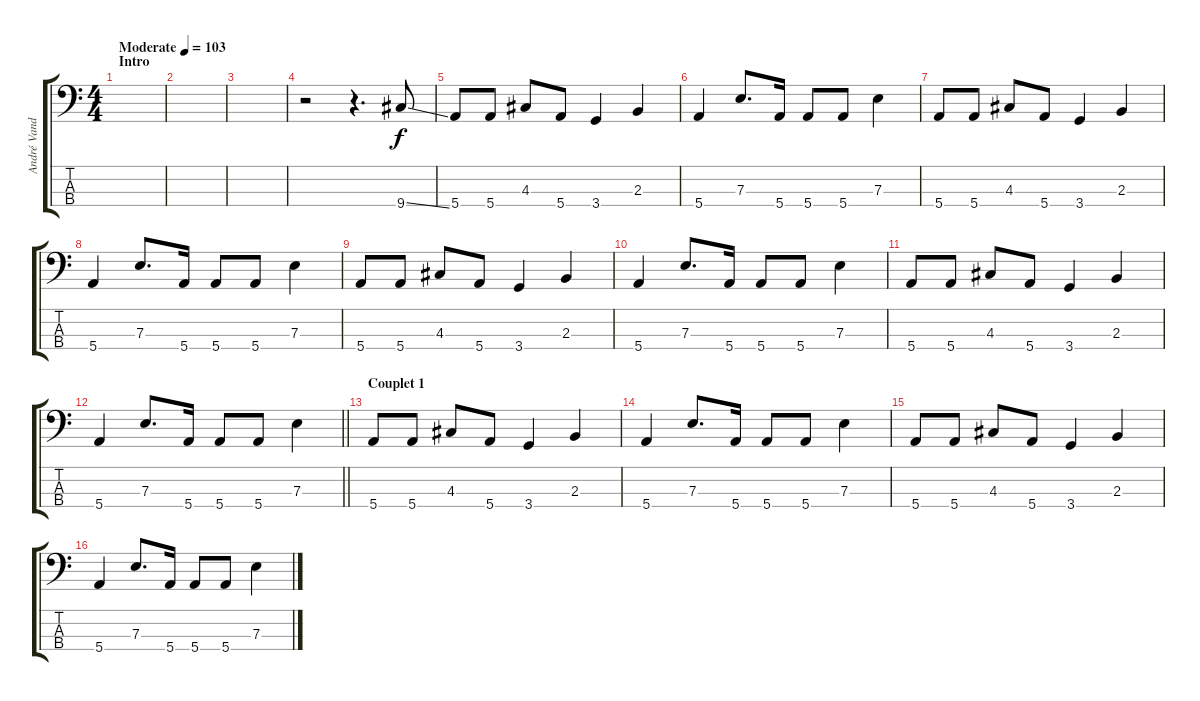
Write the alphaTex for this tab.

\track ("André Vanderbiest" "André Vand") {instrument electricbassfinger}
\staff {score tabs}
\tuning (G2 D2 A1 E1) {hide}
\ts (4 4)
\section ("" "Intro")
\tempo (103 "Moderate")
\clef f4
\ks c
|
|
|
r.2 r.4{d} 9.4{ss}.8 |
5.4.8 5.4.8 4.3.8 5.4.8 3.4.4 2.3.4 |
5.4.4 7.3.8{d} 5.4.16 5.4.8 5.4.8 7.3.4 |
5.4.8 5.4.8 4.3.8 5.4.8 3.4.4 2.3.4 |
5.4.4 7.3.8{d} 5.4.16 5.4.8 5.4.8 7.3.4 |
5.4.8 5.4.8 4.3.8 5.4.8 3.4.4 2.3.4 |
5.4.4 7.3.8{d} 5.4.16 5.4.8 5.4.8 7.3.4 |
5.4.8 5.4.8 4.3.8 5.4.8 3.4.4 2.3.4 |
\barLineRight lightlight
5.4.4 7.3.8{d} 5.4.16 5.4.8 5.4.8 7.3.4 |
\section ("" "Couplet 1")
5.4.8 5.4.8 4.3.8 5.4.8 3.4.4 2.3.4 |
5.4.4 7.3.8{d} 5.4.16 5.4.8 5.4.8 7.3.4 |
5.4.8 5.4.8 4.3.8 5.4.8 3.4.4 2.3.4 |
5.4.4 7.3.8{d} 5.4.16 5.4.8 5.4.8 7.3.4
